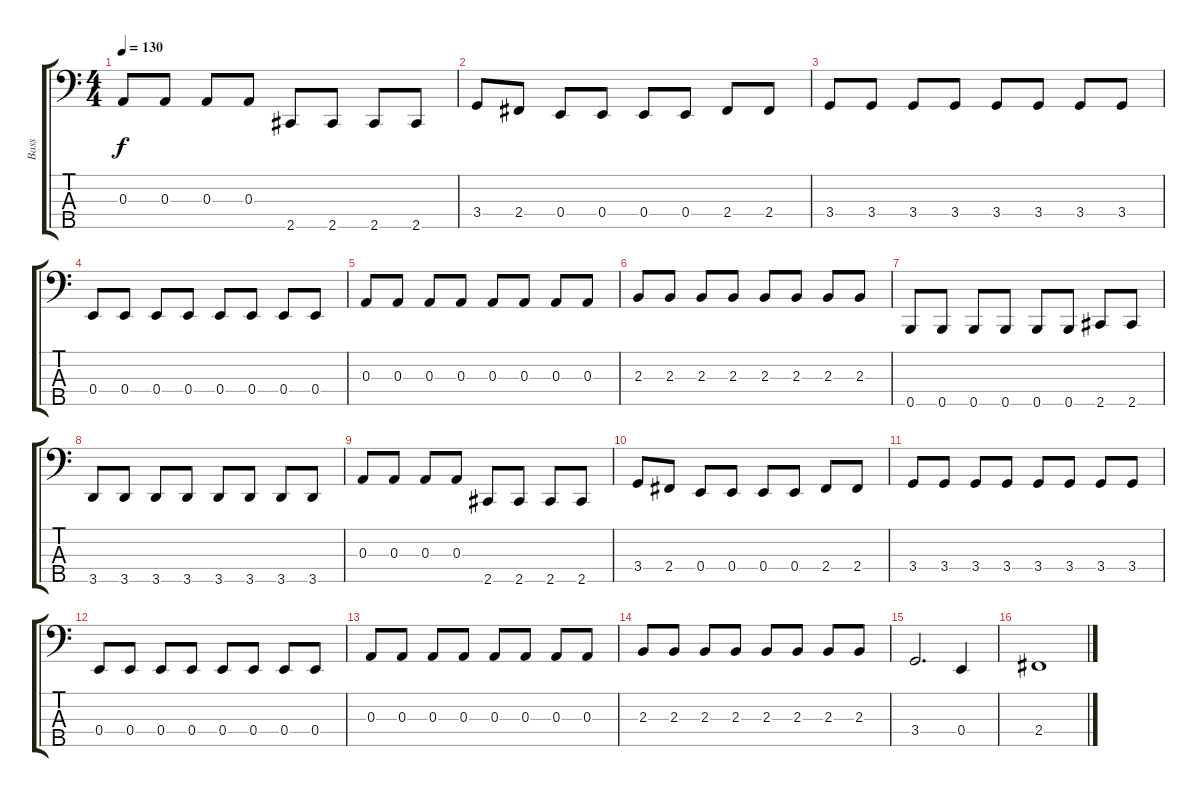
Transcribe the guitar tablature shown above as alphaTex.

\track ("Bass" "Bass") {instrument electricbassfinger}
\staff {score tabs}
\tuning (G2 D2 A1 E1 B0) {hide}
\ts (4 4)
\tempo 130
\clef f4
\ks c
0.3.8{dy f} 0.3.8 0.3.8 0.3.8 2.5.8 2.5.8 2.5.8 2.5.8 |
3.4.8 2.4.8 0.4.8 0.4.8 0.4.8 0.4.8 2.4.8 2.4.8 |
3.4.8 3.4.8 3.4.8 3.4.8 3.4.8 3.4.8 3.4.8 3.4.8 |
0.4.8 0.4.8 0.4.8 0.4.8 0.4.8 0.4.8 0.4.8 0.4.8 |
0.3.8 0.3.8 0.3.8 0.3.8 0.3.8 0.3.8 0.3.8 0.3.8 |
2.3.8 2.3.8 2.3.8 2.3.8 2.3.8 2.3.8 2.3.8 2.3.8 |
0.5.8 0.5.8 0.5.8 0.5.8 0.5.8 0.5.8 2.5.8 2.5.8 |
3.5.8 3.5.8 3.5.8 3.5.8 3.5.8 3.5.8 3.5.8 3.5.8 |
0.3.8 0.3.8 0.3.8 0.3.8 2.5.8 2.5.8 2.5.8 2.5.8 |
3.4.8 2.4.8 0.4.8 0.4.8 0.4.8 0.4.8 2.4.8 2.4.8 |
3.4.8 3.4.8 3.4.8 3.4.8 3.4.8 3.4.8 3.4.8 3.4.8 |
0.4.8 0.4.8 0.4.8 0.4.8 0.4.8 0.4.8 0.4.8 0.4.8 |
0.3.8 0.3.8 0.3.8 0.3.8 0.3.8 0.3.8 0.3.8 0.3.8 |
2.3.8 2.3.8 2.3.8 2.3.8 2.3.8 2.3.8 2.3.8 2.3.8 |
3.4.2{d} 0.4.4 |
2.4.1
